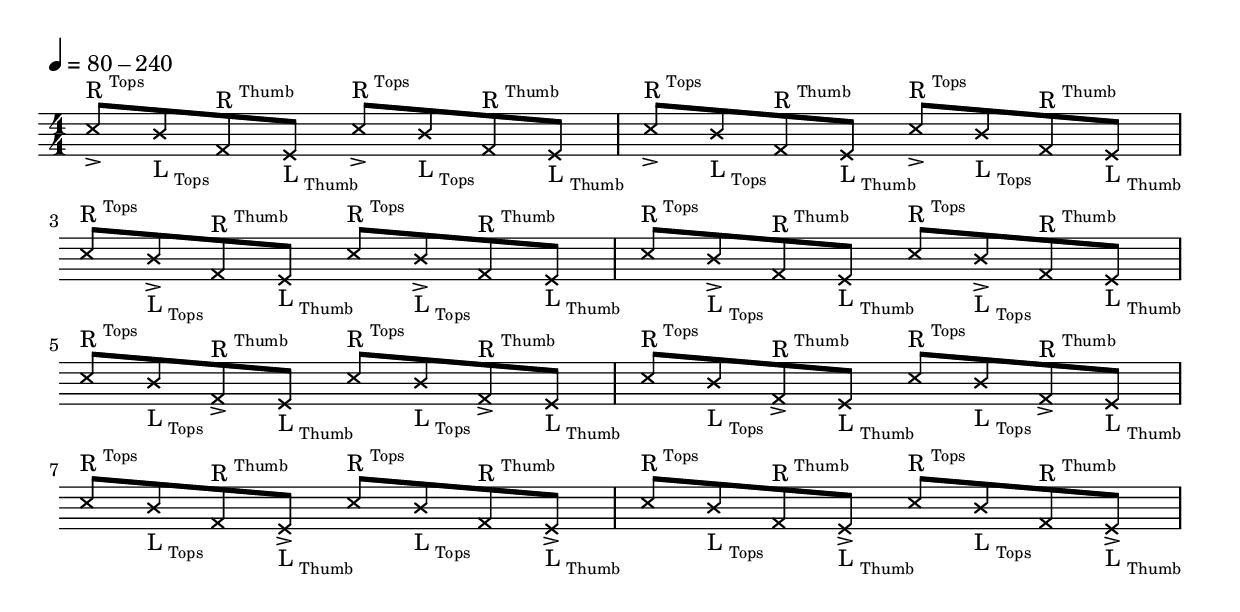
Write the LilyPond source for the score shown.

\version "2.24.1"
\include "../global.ly"

\layout {
  indent = -3.5
}

\relative {
  \defaultScoreSettings
  \tempo 4 = 80 - 240
  \time 4/4

  \rimNote

  \repeat unfold 4 { c''8^\RTopsTop-> b_\LTopsBtm   f^\RThumbTop   e_\LThumbBtm   } \break
  \repeat unfold 4 {  c'8^\RTopsTop   b_\LTopsBtm-> f^\RThumbTop   e_\LThumbBtm   } \break
  \repeat unfold 4 {  c'8^\RTopsTop   b_\LTopsBtm   f^\RThumbTop-> e_\LThumbBtm   } \break
  \repeat unfold 4 {  c'8^\RTopsTop   b_\LTopsBtm   f^\RThumbTop   e_\LThumbBtm-> }

  \resetNoteHead
}